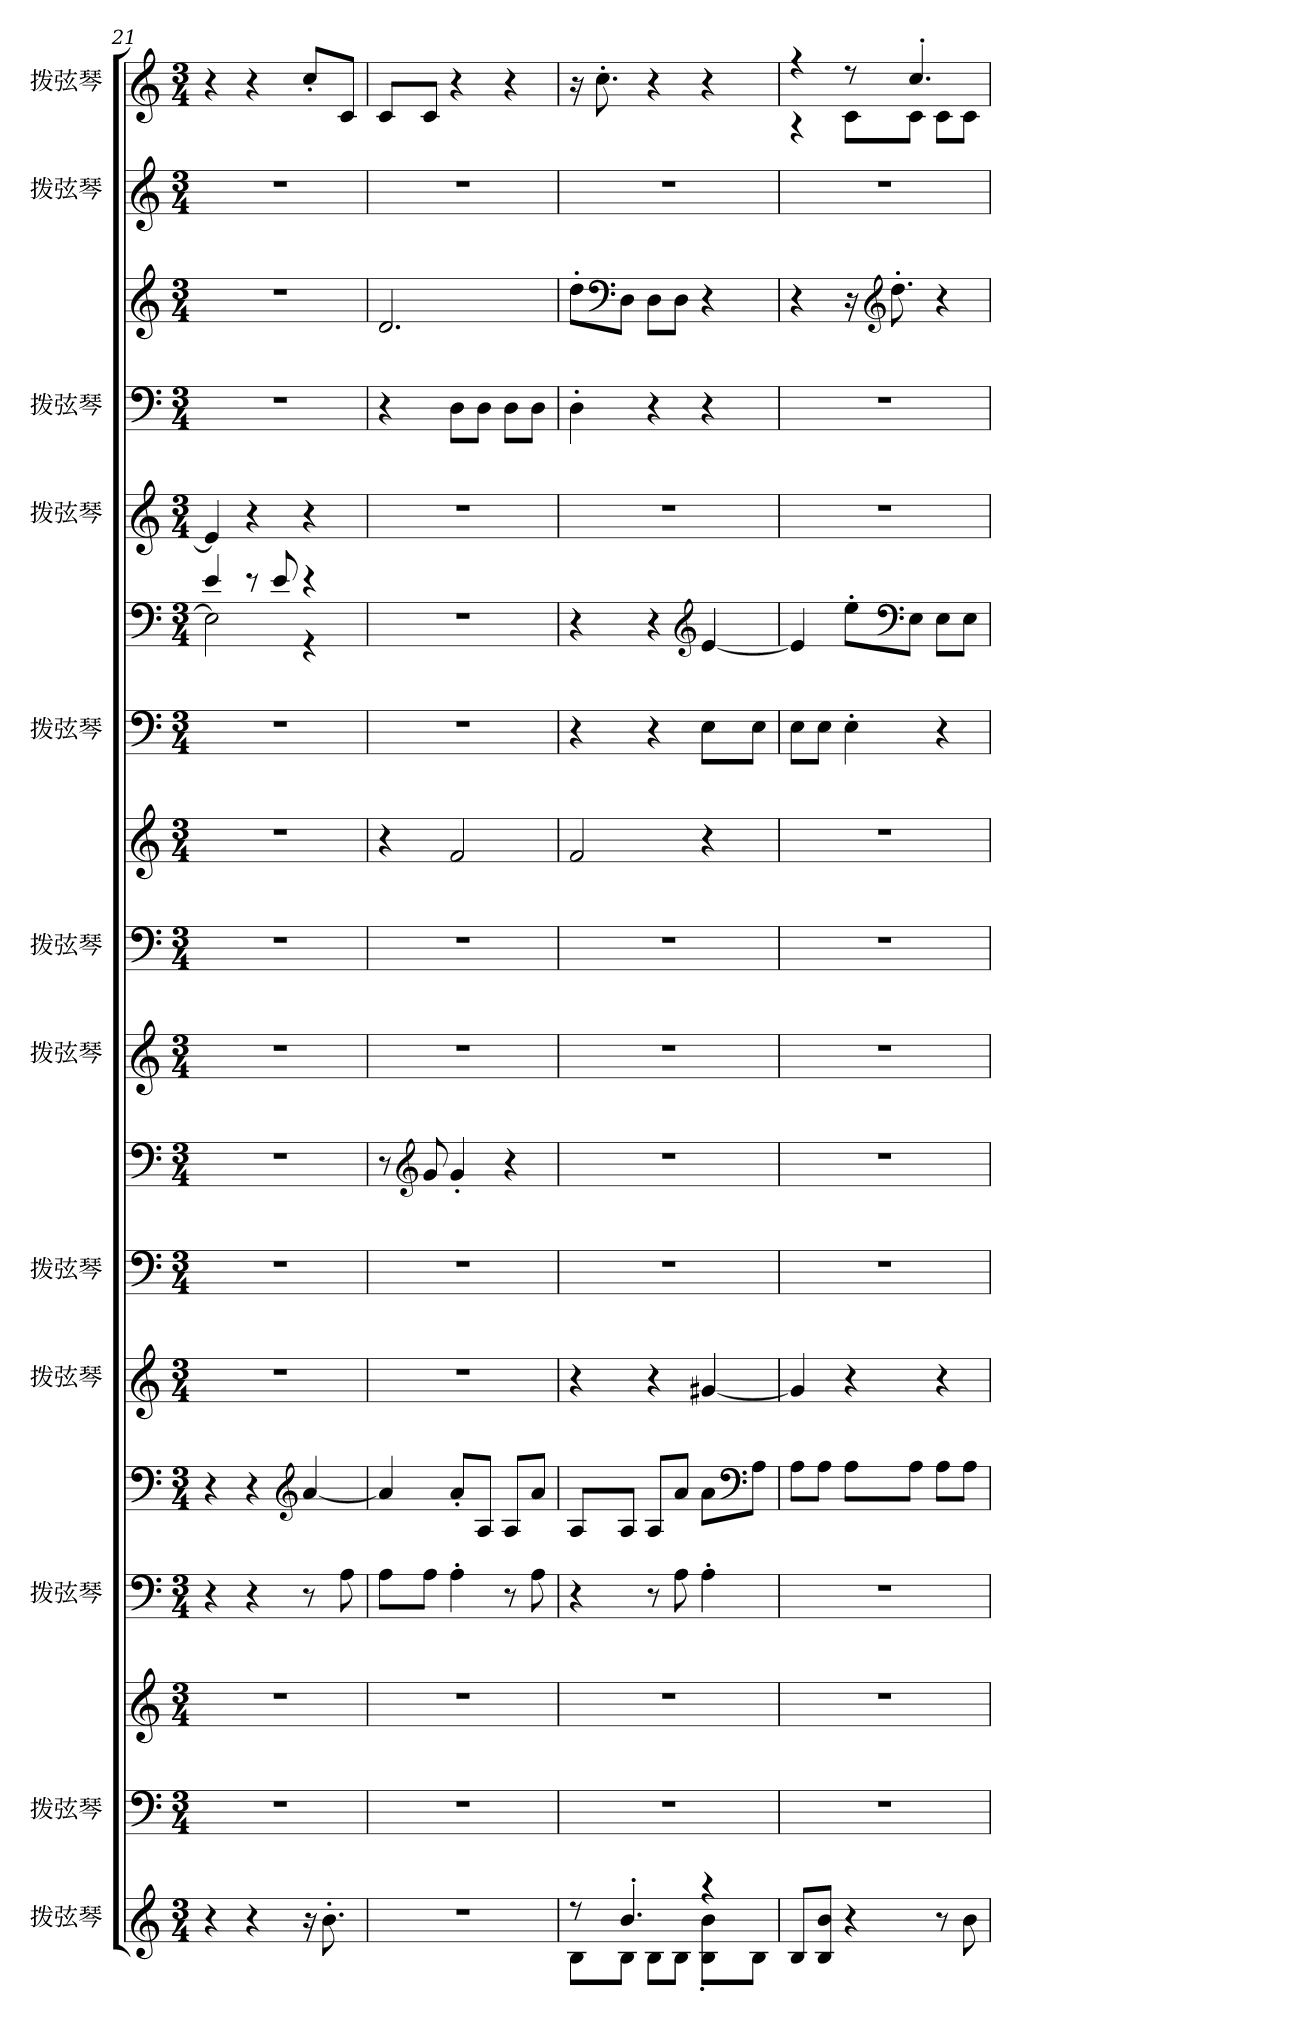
**kern	**kern	**kern	**kern	**kern	**kern	**kern	**kern	**kern	**kern	**kern	**kern	**kern	**kern	**kern	**kern	**kern	**kern
*part12	*part11	*part11	*part10	*part10	*part9	*part8	*part8	*part7	*part6	*part6	*part5	*part5	*part4	*part3	*part3	*part2	*part1
*staff18	*staff17	*staff16	*staff15	*staff14	*staff13	*staff12	*staff11	*staff10	*staff9	*staff8	*staff7	*staff6	*staff5	*staff4	*staff3	*staff2	*staff1
*I"拨弦琴	*I"拨弦琴	*	*I"拨弦琴	*	*I"拨弦琴	*I"拨弦琴	*	*I"拨弦琴	*I"拨弦琴	*	*I"拨弦琴	*	*I"拨弦琴	*I"拨弦琴	*	*I"拨弦琴	*I"拨弦琴
!!LO:PB:g=z
*clefG2	*clefF4	*clefG2	*clefF4	*clefF4	*clefG2	*clefF4	*clefF4	*clefG2	*clefF4	*clefG2	*clefF4	*clefF4	*clefG2	*clefF4	*clefG2	*clefG2	*clefG2
*k[]	*k[]	*k[]	*k[]	*k[]	*k[]	*k[]	*k[]	*k[]	*k[]	*k[]	*k[]	*k[]	*k[]	*k[]	*k[]	*k[]	*k[]
*M3/4	*M3/4	*M3/4	*M3/4	*M3/4	*M3/4	*M3/4	*M3/4	*M3/4	*M3/4	*M3/4	*M3/4	*M3/4	*M3/4	*M3/4	*M3/4	*M3/4	*M3/4
=21	=21	=21	=21	=21	=21	=21	=21	=21	=21	=21	=21	=21	=21	=21	=21	=21	=21
*	*	*	*	*	*	*	*	*	*	*	*	*^	*	*	*	*	*
4r	2.r	2.r	4r	4r	2.r	2.r	2.r	2.r	2.r	2.r	2.r	4e/	2E\]	4e-/]	2.r	2.r	2.r	4r
4r	.	.	4r	4r	.	.	.	.	.	.	.	8r	.	4r	.	.	.	4r
.	.	.	.	.	.	.	.	.	.	.	.	8e/	.	.	.	.	.	.
*	*	*	*	*clefG2	*	*	*	*	*	*	*	*	*	*	*	*	*	*
16r	.	.	8r	[4a/	.	.	.	.	.	.	.	4r	4r	4r	.	.	.	8cc'/L
8.b'\	.	.	.	.	.	.	.	.	.	.	.	.	.	.	.	.	.	.
.	.	.	8A\	.	.	.	.	.	.	.	.	.	.	.	.	.	.	8c/J
*	*	*	*	*	*	*	*	*	*	*	*	*v	*v	*	*	*	*	*
=22	=22	=22	=22	=22	=22	=22	=22	=22	=22	=22	=22	=22	=22	=22	=22	=22	=22
2.r	2.r	2.r	8A\L	4a/]	2.r	2.r	8r	2.r	2.r	4r	2.r	2.r	2.r	4r	2.d/	2.r	8c/L
*	*	*	*	*	*	*	*clefG2	*	*	*	*	*	*	*	*	*	*
.	.	.	8A\J	.	.	.	8g/	.	.	.	.	.	.	.	.	.	8c/J
.	.	.	4A'\	8a'/L	.	.	4g'/	.	.	2f/	.	.	.	8D\L	.	.	4r
.	.	.	.	8A/J	.	.	.	.	.	.	.	.	.	8D\J	.	.	.
.	.	.	8r	8A/L	.	.	4r	.	.	.	.	.	.	8D\L	.	.	4r
.	.	.	8A\	8a/J	.	.	.	.	.	.	.	.	.	8D\J	.	.	.
=23	=23	=23	=23	=23	=23	=23	=23	=23	=23	=23	=23	=23	=23	=23	=23	=23	=23
*^	*	*	*	*	*	*	*	*	*	*	*	*	*	*	*	*	*
8r	8B\L	2.r	2.r	4r	8A/L	4r	2.r	2.r	2.r	2.r	2f/	4r	4r	2.r	4D'\	8dd'\L	2.r	16r
.	.	.	.	.	.	.	.	.	.	.	.	.	.	.	.	.	.	8.cc'\
*	*	*	*	*	*	*	*	*	*	*	*	*	*	*	*	*clefF4	*	*
4.b'/	8B\J	.	.	.	8A/J	.	.	.	.	.	.	.	.	.	.	8D\J	.	.
.	8B\L	.	.	8r	8A/L	4r	.	.	.	.	.	4r	4r	.	4r	8D\L	.	4r
.	8B\J	.	.	8A\	8a/J	.	.	.	.	.	.	.	.	.	.	8D\J	.	.
*	*	*	*	*	*	*	*	*	*	*	*	*	*clefG2	*	*	*	*	*
4r	8B\' 8b\'L	.	.	4A'\	8a\L	[4g#X/	.	.	.	.	4r	8E\L	[4e/	.	4r	4r	.	4r
*	*	*	*	*	*clefF4	*	*	*	*	*	*	*	*	*	*	*	*	*
.	8B\J	.	.	.	8A\J	.	.	.	.	.	.	8E\J	.	.	.	.	.	.
*v	*v	*	*	*	*	*	*	*	*	*	*	*	*	*	*	*	*	*
=24	=24	=24	=24	=24	=24	=24	=24	=24	=24	=24	=24	=24	=24	=24	=24	=24	=24
*	*	*	*	*	*	*	*	*	*	*	*	*	*	*	*	*	*^
8B/L	2.r	2.r	2.r	8A\L	4g#/]	2.r	2.r	2.r	2.r	2.r	8E\L	4e/]	2.r	2.r	4r	2.r	4r	4r
8B/ 8b/J	.	.	.	8A\J	.	.	.	.	.	.	8E\J	.	.	.	.	.	.	.
4r	.	.	.	8A\L	4r	.	.	.	.	.	4E'\	8ee'\L	.	.	16r	.	8r	8c\L
*	*	*	*	*	*	*	*	*	*	*	*	*	*	*	*clefG2	*	*	*
.	.	.	.	.	.	.	.	.	.	.	.	.	.	.	8.dd'\	.	.	.
*	*	*	*	*	*	*	*	*	*	*	*	*clefF4	*	*	*	*	*	*
.	.	.	.	8A\J	.	.	.	.	.	.	.	8E\J	.	.	.	.	4.cc'/	8c\J
8r	.	.	.	8A\L	4r	.	.	.	.	.	4r	8E\L	.	.	4r	.	.	8c\L
8b\	.	.	.	8A\J	.	.	.	.	.	.	.	8E\J	.	.	.	.	.	8c\J
*	*	*	*	*	*	*	*	*	*	*	*	*	*	*	*	*	*v	*v
=	=	=	=	=	=	=	=	=	=	=	=	=	=	=	=	=	=
*-	*-	*-	*-	*-	*-	*-	*-	*-	*-	*-	*-	*-	*-	*-	*-	*-	*-
